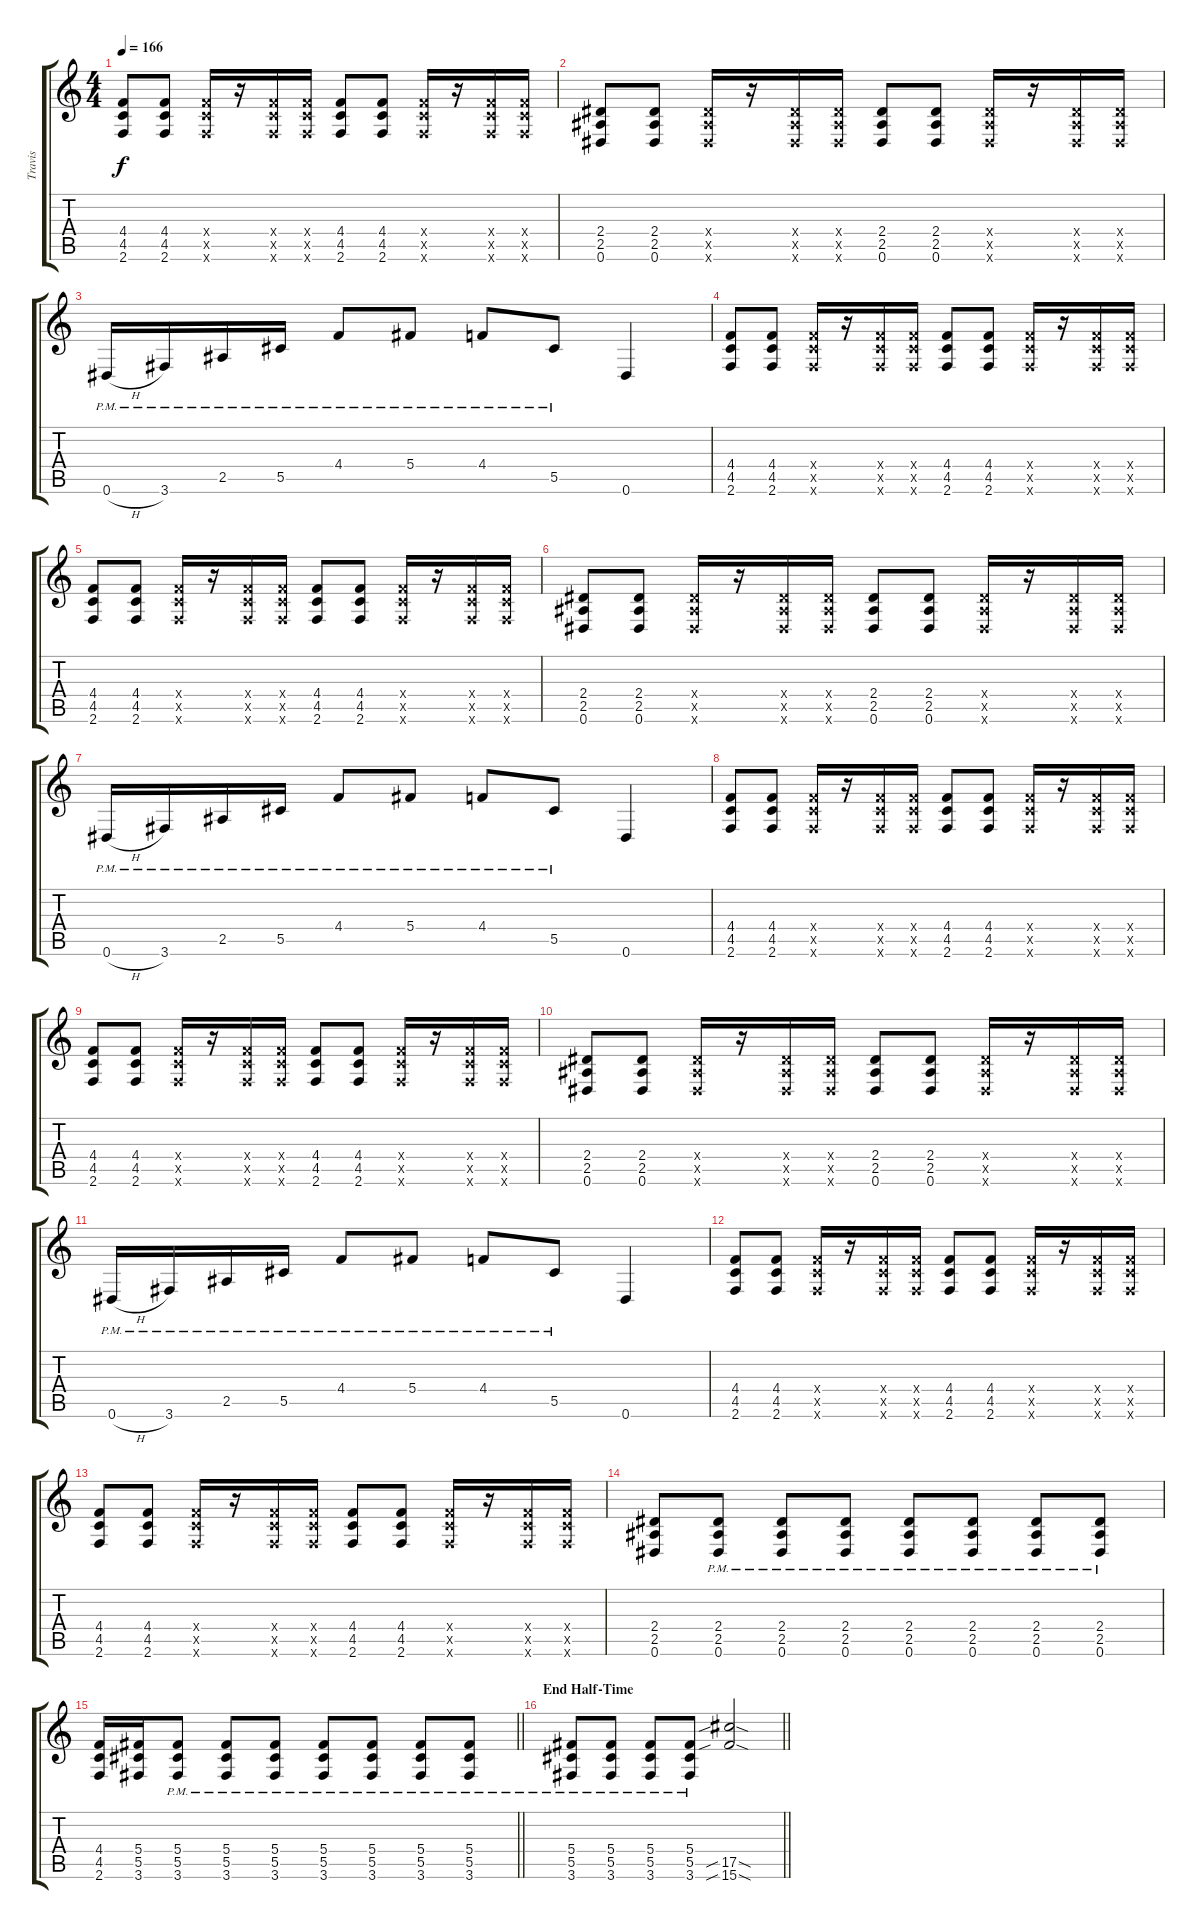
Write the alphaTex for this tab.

\track ("Travis" "Travis") {instrument distortionguitar}
\staff {score tabs}
\tuning (Eb4 Bb3 Gb3 Db3 Ab2 Eb2) {hide}
\ts (4 4)
\tempo 166
\clef g2
\ks c
(4.4 4.5 2.6).8{dy f} (4.4 4.5 2.6).8 (4.4{x} 4.5{x} 2.6{x}).16 r.16 (4.4{x} 4.5{x} 2.6{x}).16 (4.4{x} 4.5{x} 2.6{x}).16 (4.4 4.5 2.6).8 (4.4 4.5 2.6).8 (4.4{x} 4.5{x} 2.6{x}).16 r.16 (4.4{x} 4.5{x} 2.6{x}).16 (4.4{x} 4.5{x} 2.6{x}).16 |
(2.4 2.5 0.6).8 (2.4 2.5 0.6).8 (2.4{x} 2.5{x} 0.6{x}).16 r.16 (2.4{x} 2.5{x} 0.6{x}).16 (2.4{x} 2.5{x} 0.6{x}).16 (2.4 2.5 0.6).8 (2.4 2.5 0.6).8 (2.4{x} 2.5{x} 0.6{x}).16 r.16 (2.4{x} 2.5{x} 0.6{x}).16 (2.4{x} 2.5{x} 0.6{x}).16 |
0.6{h pm}.16 3.6{pm}.16 2.5{pm}.16 5.5{pm}.16 4.4{pm}.8 5.4{pm}.8 4.4{pm}.8 5.5{pm}.8 0.6.4 |
(4.4 4.5 2.6).8 (4.4 4.5 2.6).8 (4.4{x} 4.5{x} 2.6{x}).16 r.16 (4.4{x} 4.5{x} 2.6{x}).16 (4.4{x} 4.5{x} 2.6{x}).16 (4.4 4.5 2.6).8 (4.4 4.5 2.6).8 (4.4{x} 4.5{x} 2.6{x}).16 r.16 (4.4{x} 4.5{x} 2.6{x}).16 (4.4{x} 4.5{x} 2.6{x}).16 |
(4.4 4.5 2.6).8 (4.4 4.5 2.6).8 (4.4{x} 4.5{x} 2.6{x}).16 r.16 (4.4{x} 4.5{x} 2.6{x}).16 (4.4{x} 4.5{x} 2.6{x}).16 (4.4 4.5 2.6).8 (4.4 4.5 2.6).8 (4.4{x} 4.5{x} 2.6{x}).16 r.16 (4.4{x} 4.5{x} 2.6{x}).16 (4.4{x} 4.5{x} 2.6{x}).16 |
(2.4 2.5 0.6).8 (2.4 2.5 0.6).8 (2.4{x} 2.5{x} 0.6{x}).16 r.16 (2.4{x} 2.5{x} 0.6{x}).16 (2.4{x} 2.5{x} 0.6{x}).16 (2.4 2.5 0.6).8 (2.4 2.5 0.6).8 (2.4{x} 2.5{x} 0.6{x}).16 r.16 (2.4{x} 2.5{x} 0.6{x}).16 (2.4{x} 2.5{x} 0.6{x}).16 |
0.6{h pm}.16 3.6{pm}.16 2.5{pm}.16 5.5{pm}.16 4.4{pm}.8 5.4{pm}.8 4.4{pm}.8 5.5{pm}.8 0.6.4 |
(4.4 4.5 2.6).8 (4.4 4.5 2.6).8 (4.4{x} 4.5{x} 2.6{x}).16 r.16 (4.4{x} 4.5{x} 2.6{x}).16 (4.4{x} 4.5{x} 2.6{x}).16 (4.4 4.5 2.6).8 (4.4 4.5 2.6).8 (4.4{x} 4.5{x} 2.6{x}).16 r.16 (4.4{x} 4.5{x} 2.6{x}).16 (4.4{x} 4.5{x} 2.6{x}).16 |
(4.4 4.5 2.6).8 (4.4 4.5 2.6).8 (4.4{x} 4.5{x} 2.6{x}).16 r.16 (4.4{x} 4.5{x} 2.6{x}).16 (4.4{x} 4.5{x} 2.6{x}).16 (4.4 4.5 2.6).8 (4.4 4.5 2.6).8 (4.4{x} 4.5{x} 2.6{x}).16 r.16 (4.4{x} 4.5{x} 2.6{x}).16 (4.4{x} 4.5{x} 2.6{x}).16 |
(2.4 2.5 0.6).8 (2.4 2.5 0.6).8 (2.4{x} 2.5{x} 0.6{x}).16 r.16 (2.4{x} 2.5{x} 0.6{x}).16 (2.4{x} 2.5{x} 0.6{x}).16 (2.4 2.5 0.6).8 (2.4 2.5 0.6).8 (2.4{x} 2.5{x} 0.6{x}).16 r.16 (2.4{x} 2.5{x} 0.6{x}).16 (2.4{x} 2.5{x} 0.6{x}).16 |
0.6{h pm}.16 3.6{pm}.16 2.5{pm}.16 5.5{pm}.16 4.4{pm}.8 5.4{pm}.8 4.4{pm}.8 5.5{pm}.8 0.6.4 |
(4.4 4.5 2.6).8 (4.4 4.5 2.6).8 (4.4{x} 4.5{x} 2.6{x}).16 r.16 (4.4{x} 4.5{x} 2.6{x}).16 (4.4{x} 4.5{x} 2.6{x}).16 (4.4 4.5 2.6).8 (4.4 4.5 2.6).8 (4.4{x} 4.5{x} 2.6{x}).16 r.16 (4.4{x} 4.5{x} 2.6{x}).16 (4.4{x} 4.5{x} 2.6{x}).16 |
(4.4 4.5 2.6).8 (4.4 4.5 2.6).8 (4.4{x} 4.5{x} 2.6{x}).16 r.16 (4.4{x} 4.5{x} 2.6{x}).16 (4.4{x} 4.5{x} 2.6{x}).16 (4.4 4.5 2.6).8 (4.4 4.5 2.6).8 (4.4{x} 4.5{x} 2.6{x}).16 r.16 (4.4{x} 4.5{x} 2.6{x}).16 (4.4{x} 4.5{x} 2.6{x}).16 |
(2.4 2.5 0.6).8 (2.4{pm} 2.5{pm} 0.6{pm}).8 (2.4{pm} 2.5{pm} 0.6{pm}).8 (2.4{pm} 2.5{pm} 0.6{pm}).8 (2.4{pm} 2.5{pm} 0.6{pm}).8 (2.4{pm} 2.5{pm} 0.6{pm}).8 (2.4{pm} 2.5{pm} 0.6{pm}).8 (2.4{pm} 2.5{pm} 0.6{pm}).8 |
\barLineRight lightlight
(4.4 4.5 2.6).16 (5.4 5.5 3.6).16 (5.4{pm} 5.5{pm} 3.6{pm}).8 (5.4{pm} 5.5{pm} 3.6{pm}).8 (5.4{pm} 5.5{pm} 3.6{pm}).8 (5.4{pm} 5.5{pm} 3.6{pm}).8 (5.4{pm} 5.5{pm} 3.6{pm}).8 (5.4{pm} 5.5{pm} 3.6{pm}).8 (5.4{pm} 5.5{pm} 3.6{pm}).8 |
\section ("" "End Half-Time")
\barLineRight lightlight
(5.4{pm} 5.5{pm} 3.6{pm}).8 (5.4{pm} 5.5{pm} 3.6{pm}).8 (5.4{pm} 5.5{pm} 3.6{pm}).8 (5.4{pm} 5.5{pm} 3.6{pm}).8 (17.5{sib sod} 15.6{sib sod}).2
